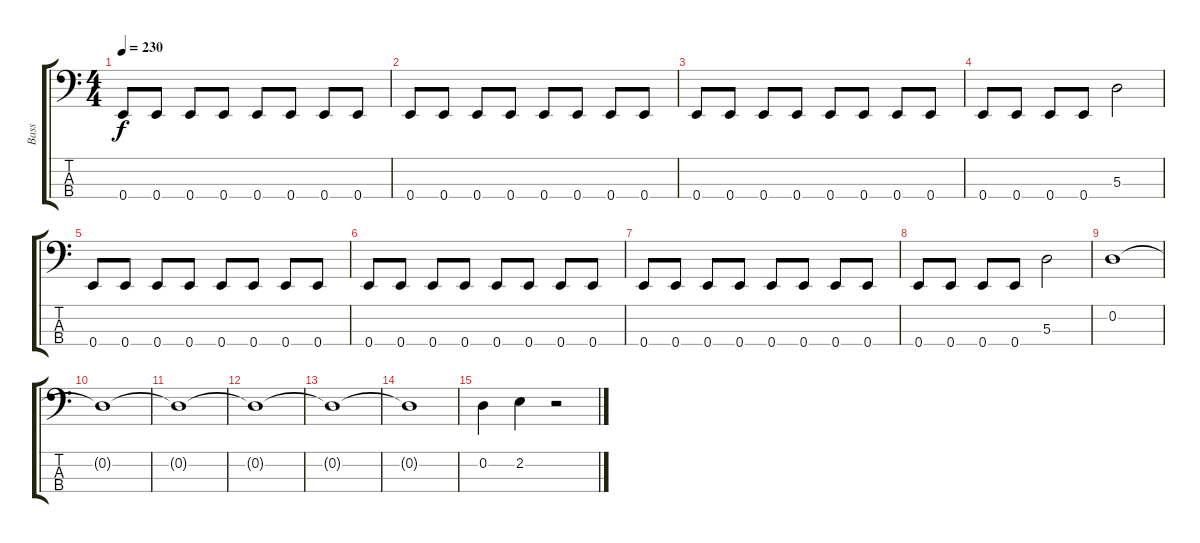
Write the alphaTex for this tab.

\track ("Bass" "Bass") {instrument slapbass1}
\staff {score tabs}
\tuning (G2 D2 A1 E1) {hide}
\ts (4 4)
\tempo 230
\clef f4
\ks c
0.4.8{dy f} 0.4.8 0.4.8 0.4.8 0.4.8 0.4.8 0.4.8 0.4.8 |
0.4.8 0.4.8 0.4.8 0.4.8 0.4.8 0.4.8 0.4.8 0.4.8 |
0.4.8 0.4.8 0.4.8 0.4.8 0.4.8 0.4.8 0.4.8 0.4.8 |
0.4.8 0.4.8 0.4.8 0.4.8 5.3.2 |
0.4.8 0.4.8 0.4.8 0.4.8 0.4.8 0.4.8 0.4.8 0.4.8 |
0.4.8 0.4.8 0.4.8 0.4.8 0.4.8 0.4.8 0.4.8 0.4.8 |
0.4.8 0.4.8 0.4.8 0.4.8 0.4.8 0.4.8 0.4.8 0.4.8 |
0.4.8 0.4.8 0.4.8 0.4.8 5.3.2 |
0.2.1 |
0.2{t}.1 |
0.2{t}.1 |
0.2{t}.1 |
0.2{t}.1 |
0.2{t}.1 |
0.2.4 2.2.4 r.2
